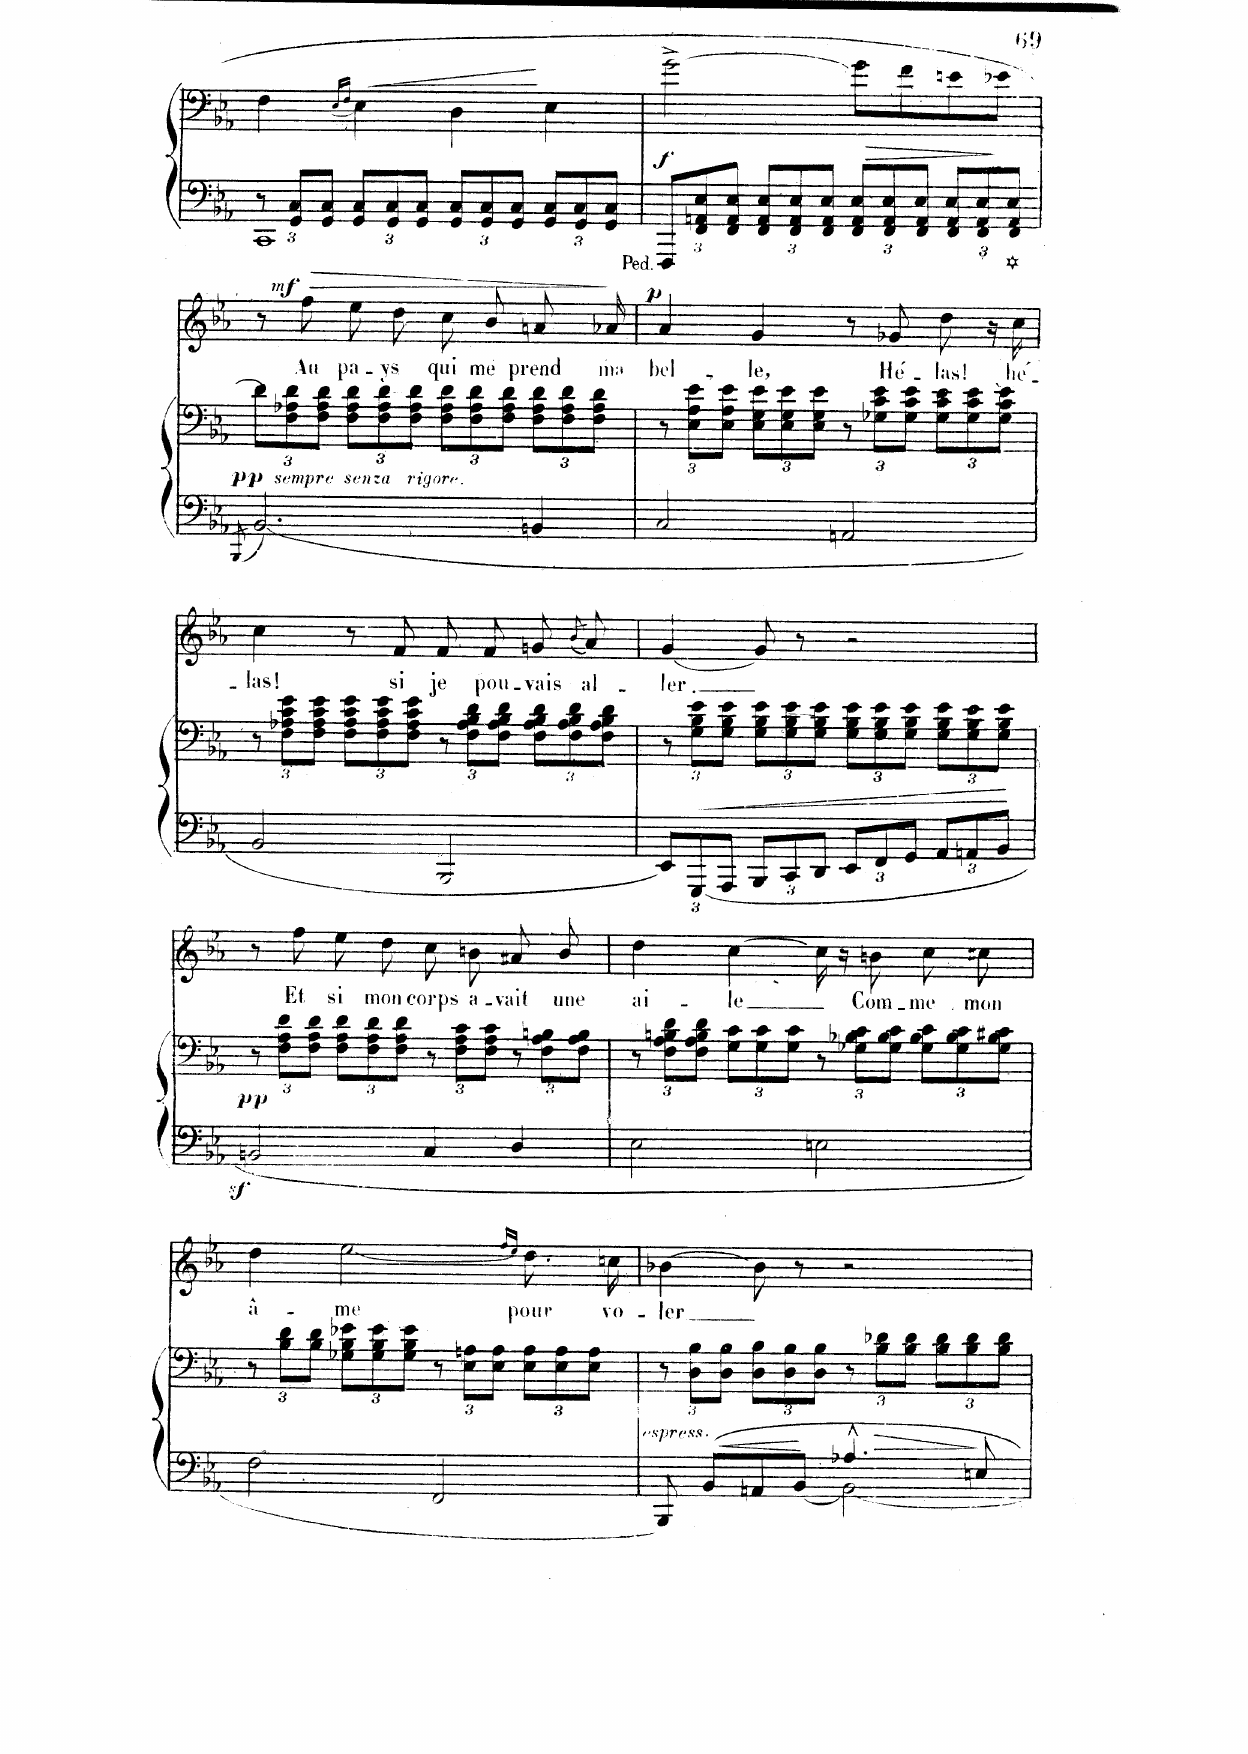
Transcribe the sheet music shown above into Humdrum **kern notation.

**kern	**kern	**dynam	**kern	**text	**dynam
*part2	*part2	*part2	*part1	*part1	*part1
*staff3	*staff2	*staff2/3	*staff1	*staff1	*staff1
*I"Piano	*	*	*I"Chant Voice	*	*
*I'Pno	*	*	*	*	*
*clefF4	*clefF4	*	*clefG2	*	*
*k[b-e-a-]	*k[b-e-a-]	*	*k[b-e-a-]	*	*
*M4/4	*M4/4	*	*M4/4	*	*
*met(c)	*met(c)	*	*met(c)	*	*
=31	=31	=31	=31	=31	=31
*^	*	*	*	*	*
12r	1CC	4F\	.	1r	.	.
12GG/ 12C/L	.	.	.	.	.	.
12GG/ 12C/J	.	.	.	.	.	.
.	.	(16qE-/LL	.	.	.	.
.	.	16qF/JJ	.	.	.	.
*Xbrackettup	*	*	*	*	*	*
12GG/ 12C/L	.	4E-\)	.	.	.	.
12GG/ 12C/	.	.	.	.	.	.
12GG/ 12C/J	.	.	.	.	.	.
12GG/ 12C/L	.	4D\	.	.	.	.
12GG/ 12C/	.	.	.	.	.	.
12GG/ 12C/J	.	.	.	.	.	.
12GG/ 12C/L	.	4E-\	.	.	.	.
12GG/ 12C/	.	.	.	.	.	.
12GG/ 12C/J	.	.	.	.	.	.
*v	*v	*	*	*	*	*
=32	=32	=32	=32	=32	=32
!	!	!LO:DY:b	!	!	!
12FFF/L	[2g^\	f	1r	.	.
12FF/ 12AAn/ 12E-/	.	.	.	.	.
12FF/ 12AA/ 12E-/J	.	.	.	.	.
12FF/ 12AA/ 12E-/L	.	.	.	.	.
12FF/ 12AA/ 12E-/	.	.	.	.	.
12FF/ 12AA/ 12E-/J	.	.	.	.	.
!	!	!LO:HP:b	!	!	!
12FF/ 12AA/ 12E-/L	8g\L]	>	.	.	.
12FF/ 12AA/ 12E-/	.	.	.	.	.
.	8f\	.	.	.	.
12FF/ 12AA/ 12E-/J	.	.	.	.	.
12FF/ 12AA/ 12E-/L	8en\	.	.	.	.
12FF/ 12AA/ 12E-/	.	.	.	.	.
.	8e-X\J	]	.	.	.
12FF/ 12AA/ 12E-/J	.	.	.	.	.
=33	=33	=33	=33	=33	=33
8qBBB-/	.	.	.	.	.
*	*Xbrackettup	*	*	*	*
!	!LO:TX:b:i:t=sempre senza rigore	!	!	!	!
!	!	!LO:DY:b	!	!	!
2.BB-/	12d\L	pp	8r	.	.
.	12F\ 12A-X\ 12d\	.	.	.	.
!	!	!	!	!	!LO:HP:b
!	!	!	!	!	!LO:DY:n=1:a
.	.	.	8ff\	Au	> mf
.	12F\ 12A-\ 12d\J	.	.	.	.
.	12F\ 12A-\ 12d\L	.	8ee-\	pa-	.
.	12F\ 12A-\ 12d\	.	.	.	.
.	.	.	8dd\	-ys	.
.	12F\ 12A-\ 12d\J	.	.	.	.
.	12F\ 12A-\ 12d\L	.	8cc\	qui	.
.	12F\ 12A-\ 12d\	.	.	.	.
.	.	.	8b-\	me	.
.	12F\ 12A-\ 12d\J	.	.	.	.
4BBn/	12F\ 12A-\ 12d\L	.	8an/	prend	.
.	12F\ 12A-\ 12d\	.	.	.	.
.	.	.	8a-X/	ma	.
.	12F\ 12A-\ 12d\J	.	.	.	.
.	.	.	.	.	]
=34	=34	=34	=34	=34	=34
*	*brackettup	*	*	*	*
!	!	!	!	!	!LO:DY:a
2C/	12r	.	4a-/	bel-	p
.	12E-\ 12A-\ 12e-\L	.	.	.	.
.	12E-\ 12A-\ 12e-\J	.	.	.	.
*	*Xbrackettup	*	*	*	*
.	12E-\ 12G\ 12e-\L	.	4g/	-le,	.
.	12E-\ 12G\ 12e-\	.	.	.	.
.	12E-\ 12G\ 12e-\J	.	.	.	.
*	*brackettup	*	*	*	*
2AAn/	12r	.	8r	.	.
.	12G-X\ 12c\ 12e-\L	.	.	.	.
.	.	.	8g-X/	Hé-	.
.	12G-\ 12c\ 12e-\J	.	.	.	.
*	*Xbrackettup	*	*	*	*
.	12G-\ 12c\ 12e-\L	.	8dd\	-las!	.
.	12G-\ 12c\ 12e-\	.	.	.	.
.	.	.	16r	.	.
.	12G-\ 12c\ 12e-\J	.	.	.	.
.	.	.	16cc\	hé-	.
=35	=35	=35	=35	=35	=35
*	*brackettup	*	*	*	*
2BB-/	12r	.	4cc\	-- las!	.
.	12F\ 12A-X\ 12c\ 12e-\L	.	.	.	.
.	12F\ 12A-\ 12c\ 12e-\J	.	.	.	.
*	*Xbrackettup	*	*	*	*
.	12F\ 12A-\ 12c\ 12e-\L	.	8r	.	.
.	12F\ 12A-\ 12c\ 12e-\	.	.	.	.
.	.	.	8f/	Si	.
.	12F\ 12A-\ 12c\ 12e-\J	.	.	.	.
*	*brackettup	*	*	*	*
2BBB-/	12r	.	8f/	je	.
.	12F\ 12A-\ 12B-\ 12d\L	.	.	.	.
.	.	.	8f/	pou-	.
.	12F\ 12A-\ 12B-\ 12d\J	.	.	.	.
*	*Xbrackettup	*	*	*	*
.	12F\ 12A-\ 12B-\ 12d\L	.	8gn/	-vais,	.
.	12F\ 12A-\ 12B-\ 12d\	.	.	.	.
.	.	.	(8qb-/	.	.
.	.	.	8a-/)	al-	.
.	12F\ 12A-\ 12B-\ 12d\J	.	.	.	.
=36	=36	=36	=36	=36	=36
*brackettup	*brackettup	*	*	*	*
12EE-/L	12r	.	[4g/	-ler.	.
12GGG/	12G\ 12B-\ 12e-\L	.	.	.	.
12AAA-/J	12G\ 12B-\ 12e-\J	.	.	.	.
*	*Xbrackettup	*	*	*	*
12BBB-/L	12G\ 12B-\ 12e-\L	.	8g/]	.	.
12CC/	12G\ 12B-\ 12e-\	.	.	.	.
.	.	.	8r	.	.
12DD/J	12G\ 12B-\ 12e-\J	.	.	.	.
12EE-/L	12G\ 12B-\ 12e-\L	.	2r	.	.
12FF/	12G\ 12B-\ 12e-\	.	.	.	.
12GG/J	12G\ 12B-\ 12e-\J	.	.	.	.
12AA-/L	12G\ 12B-\ 12e-\L	.	.	.	.
12AAn/	12G\ 12B-\ 12e-\	.	.	.	.
12BB-/J	12G\ 12B-\ 12e-\J	.	.	.	.
=37	=37	=37	=37	=37	=37
*	*brackettup	*	*	*	*
!	!	!LO:DY:b	!	!	!
2BBnz</	12r	pp	8r	.	.
.	12F\ 12A-\ 12d\L	.	.	.	.
.	.	.	8ff\	Et	.
.	12F\ 12A-\ 12d\J	.	.	.	.
*	*Xbrackettup	*	*	*	*
.	12F\ 12A-\ 12d\L	.	8ee-\	si	.
.	12F\ 12A-\ 12d\	.	.	.	.
.	.	.	8dd\	mon	.
.	12F\ 12A-\ 12d\J	.	.	.	.
*	*brackettup	*	*	*	*
4C/	12r	.	8cc\	corps	.
.	12F\ 12A-\ 12c\L	.	.	.	.
.	.	.	8bn\	a-	.
.	12F\ 12A-\ 12c\J	.	.	.	.
4D/	12r	.	8a#X/	-vait	.
.	12F\ 12A-\ 12Bn\L	.	.	.	.
.	.	.	8b/	une	.
.	12F\ 12A-\ 12B\J	.	.	.	.
=38	=38	=38	=38	=38	=38
2E-\	12r	.	4dd\	ai-	.
.	12F\ 12A-\ 12Bn\ 12d\L	.	.	.	.
.	12F\ 12A-\ 12B\ 12d\J	.	.	.	.
*	*Xbrackettup	*	*	*	*
.	12G\ 12c\L	.	[4cc\	-le	.
.	12G\ 12c\	.	.	.	.
.	12G\ 12c\J	.	.	.	.
*	*brackettup	*	*	*	*
2En\	12r	.	16cc\]	.	.
.	.	.	16r	.	.
.	12G-X\ 12B-X\ 12c\L	.	.	.	.
.	.	.	8bn\	Com-	.
.	12G-\ 12B-\ 12c\J	.	.	.	.
*	*Xbrackettup	*	*	*	*
.	12G-\ 12B-\ 12c\L	.	8cc\	-me	.
.	12G-\ 12B-\ 12c\	.	.	.	.
.	.	.	8cc#X\	mon	.
.	12G-\ 12B-\ 12c#X\J	.	.	.	.
=39	=39	=39	=39	=39	=39
*	*brackettup	*	*	*	*
2F\	12r	.	4dd\	â-	.
.	12B-\ 12d\L	.	.	.	.
.	12B-\ 12d\J	.	.	.	.
*	*Xbrackettup	*	*	*	*
.	12G-X\ 12B-\ 12e-X\L	.	(<2ee-\	-me	.
.	12G-\ 12B-\ 12e-\	.	.	.	.
.	12G-\ 12B-\ 12e-\J	.	.	.	.
*	*brackettup	*	*	*	*
2FF/	12r	.	.	.	.
.	12E-\ 12An\L	.	.	.	.
.	12E-\ 12A\J	.	.	.	.
.	.	.	16qff/LL	.	.
.	.	.	16qee-/JJ)	.	.
*	*Xbrackettup	*	*	*	*
.	12E-\ 12A\L	.	8.dd\	pour	.
.	12E-\ 12A\	.	.	.	.
.	12E-\ 12A\J	.	.	.	.
.	.	.	16ccn\	vo-	.
=40	=40	=40	=40	=40	=40
*^	*	*	*	*	*
*	*	*brackettup	*	*	*	*
8BBB-/	2ryy	12r	.	[4b-X\	-ler	.
!	!	!LO:TX:i:t=espress.	!	!	!	!
.	.	12D\ 12B-\L	.	.	.	.
8BB-/L	.	.	.	.	.	.
.	.	12D\ 12B-\J	.	.	.	.
*	*	*Xbrackettup	*	*	*	*
8AAn/	.	12D\ 12B-\L	.	8b-\]	.	.
.	.	12D\ 12B-\	.	.	.	.
[<8BB-/J	.	.	.	8r	.	.
.	.	12D\ 12B-\J	.	.	.	.
*	*	*brackettup	*	*	*	*
4.A-X^^/	2BB-\_	12r	.	2r	.	.
.	.	12B-\ 12d-X\L	.	.	.	.
.	.	12B-\ 12d-\J	.	.	.	.
*	*	*Xbrackettup	*	*	*	*
.	.	12B-\ 12d-\L	.	.	.	.
.	.	12B-\ 12d-\	.	.	.	.
8En/	.	.	.	.	.	.
.	.	12B-\ 12d-\J	.	.	.	.
*v	*v	*	*	*	*	*
=	=	=	=	=	=
*-	*-	*-	*-	*-	*-
